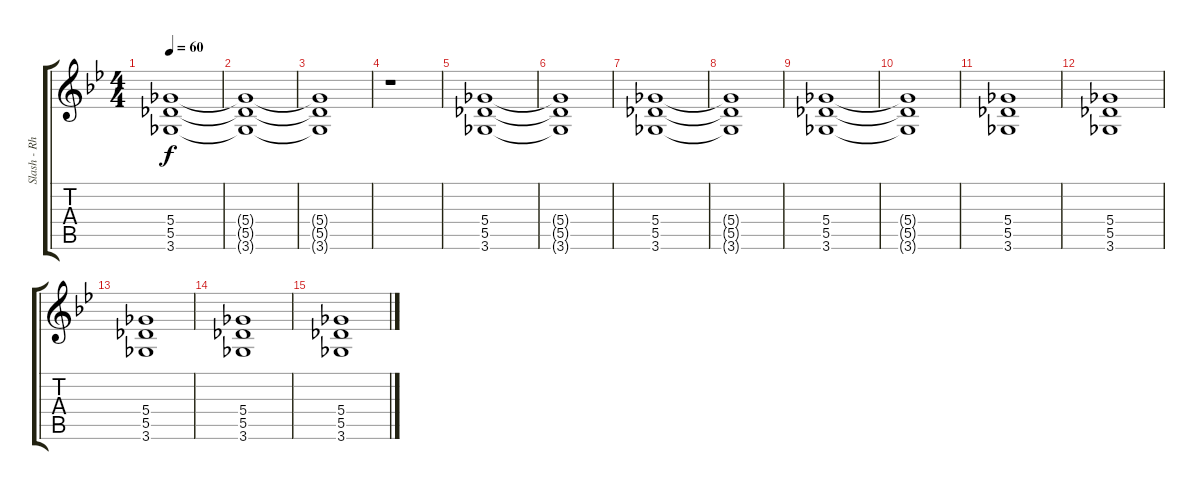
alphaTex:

\track ("Slash - Rhytm Guitar" "Slash - Rh") {instrument distortionguitar}
\staff {score tabs}
\tuning (Eb4 Bb3 Gb3 Db3 Ab2 Eb2) {hide}
\ts (4 4)
\tempo 60
\clef g2
\ks bb
(5.4{t} 5.5{t} 3.6{t}).1{dy f} |
(5.4{t} 5.5{t} 3.6{t}).1 |
(5.4{t} 5.5{t} 3.6{t}).1 |
r.1 |
(5.4 5.5 3.6).1 |
(5.4{t} 5.5{t} 3.6{t}).1 |
(5.4 5.5 3.6).1 |
(5.4{t} 5.5{t} 3.6{t}).1 |
(5.4 5.5 3.6).1 |
(5.4{t} 5.5{t} 3.6{t}).1 |
(5.4 5.5 3.6).1 |
(5.4 5.5 3.6).1 |
(5.4 5.5 3.6).1 |
(5.4 5.5 3.6).1 |
(5.4 5.5 3.6).1
